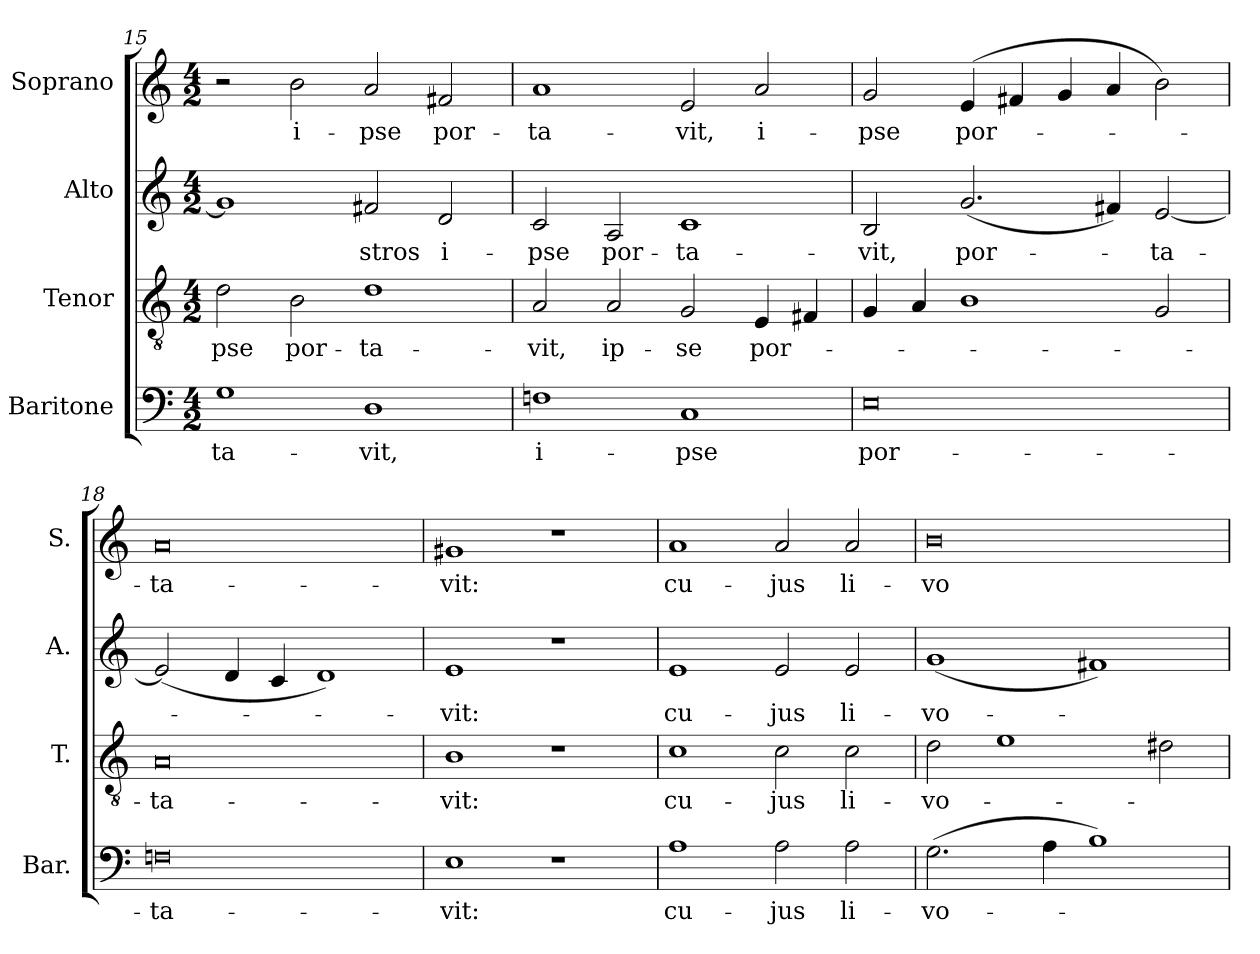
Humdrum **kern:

**kern	**text	**kern	**text	**kern	**text	**kern	**text
*part4	*part4	*part3	*part3	*part2	*part2	*part1	*part1
*staff4	*staff4	*staff3	*staff3	*staff2	*staff2	*staff1	*staff1
*I"Baritone	*	*I"Tenor	*	*I"Alto	*	*I"Soprano	*
*I'Bar.	*	*I'T.	*	*I'A.	*	*I'S.	*
*clefF4	*	*clefGv2	*	*clefG2	*	*clefG2	*
*	*	*ITrd7c12	*	*	*	*	*
*k[]	*	*k[]	*	*k[]	*	*k[]	*
*C:	*	*C:	*	*C:	*	*C:	*
*M4/2	*	*M4/2	*	*M4/2	*	*M4/2	*
=15	=15	=15	=15	=15	=15	=15	=15
!	!LO:LY:b:color=#000000	!	!	!	!	!	!
!	!	!	!LO:LY:b:color=#000000	!	!	!	!
1Gi	-ta-	2Di\	-pse	1gi]	.	2r	.
!	!	!	!LO:LY:b:color=#000000	!	!	!	!
!	!	!	!	!	!	!	!LO:LY:b:color=#000000
.	.	2BBi\	por-	.	.	2bi\	i-
!	!LO:LY:b:color=#000000	!	!	!	!	!	!
!	!	!	!LO:LY:b:color=#000000	!	!	!	!
!	!	!	!	!	!LO:LY:b:color=#000000	!	!
!	!	!	!	!	!	!	!LO:LY:b:color=#000000
1Di	-vit,	1Di	-ta-	2f#Xi/	-stros	2ai/	-pse
!	!	!	!	!	!LO:LY:b:color=#000000	!	!
!	!	!	!	!	!	!	!LO:LY:b:color=#000000
.	.	.	.	2di/	i-	2f#Xi/	por-
=16	=16	=16	=16	=16	=16	=16	=16
!	!LO:LY:b:color=#000000	!	!	!	!	!	!
!	!	!	!LO:LY:b:color=#000000	!	!	!	!
!	!	!	!	!	!LO:LY:b:color=#000000	!	!
!	!	!	!	!	!	!	!LO:LY:b:color=#000000
1Fni	i-	2AAi/	-vit,	2ci/	-pse	1ai	-ta-
!	!	!	!LO:LY:b:color=#000000	!	!	!	!
!	!	!	!	!	!LO:LY:b:color=#000000	!	!
.	.	2AAi/	ip-	2Ai/	por-	.	.
!	!LO:LY:b:color=#000000	!	!	!	!	!	!
!	!	!	!LO:LY:b:color=#000000	!	!	!	!
!	!	!	!	!	!LO:LY:b:color=#000000	!	!
!	!	!	!	!	!	!	!LO:LY:b:color=#000000
1Ci	-pse	2GGi/	-se	1ci	-ta-	2ei/	-vit,
!	!	!	!LO:LY:b:color=#000000	!	!	!	!
!	!	!	!	!	!	!	!LO:LY:b:color=#000000
.	.	4EEi/	por-	.	.	2ai/	i-
.	.	4FF#Xi/	.	.	.	.	.
=17	=17	=17	=17	=17	=17	=17	=17
!	!LO:LY:b:color=#000000	!	!	!	!	!	!
!	!	!	!	!	!LO:LY:b:color=#000000	!	!
!	!	!	!	!	!	!	!LO:LY:b:color=#000000
0Ei	por-	4GGi/	.	2Bi/	-vit,	2gi/	-pse
.	.	4AAi/	.	.	.	.	.
!	!	!	!	!	!LO:LY:b:color=#000000	!	!
!	!	!	!	!	!	!	!LO:LY:b:color=#000000
.	.	1BBi	.	(2.gi/	por-	(4ei/	por-
.	.	.	.	.	.	4f#Xi/	.
.	.	.	.	.	.	4gi/	.
.	.	.	.	4f#Xi/)	.	4ai/	.
!	!	!	!	!	!LO:LY:b:color=#000000	!	!
.	.	2GGi/	.	[2ei/	-ta-	2bi\)	.
=18	=18	=18	=18	=18	=18	=18	=18
!	!LO:LY:b:color=#000000	!	!	!	!	!	!
!	!	!	!LO:LY:b:color=#000000	!	!	!	!
!	!	!	!	!	!	!	!LO:LY:b:color=#000000
0Fni	-ta-	0AAi	-ta-	(2ei/]	.	0ai	-ta-
.	.	.	.	4di/	.	.	.
.	.	.	.	4ci/	.	.	.
.	.	.	.	1di)	.	.	.
=19	=19	=19	=19	=19	=19	=19	=19
!	!LO:LY:b:color=#000000	!	!	!	!	!	!
!	!	!	!LO:LY:b:color=#000000	!	!	!	!
!	!	!	!	!	!LO:LY:b:color=#000000	!	!
!	!	!	!	!	!	!	!LO:LY:b:color=#000000
1Ei	-vit:	1BBi	-vit:	1ei	-vit:	1g#Xi	-vit:
1r	.	1r	.	1r	.	1r	.
!!LO:LB:g=z
=20	=20	=20	=20	=20	=20	=20	=20
!	!LO:LY:b:color=#000000	!	!	!	!	!	!
!	!	!	!LO:LY:b:color=#000000	!	!	!	!
!	!	!	!	!	!LO:LY:b:color=#000000	!	!
!	!	!	!	!	!	!	!LO:LY:b:color=#000000
1Ai	cu-	1Ci	cu-	1ei	cu-	1ai	cu-
!	!LO:LY:b:color=#000000	!	!	!	!	!	!
!	!	!	!LO:LY:b:color=#000000	!	!	!	!
!	!	!	!	!	!LO:LY:b:color=#000000	!	!
!	!	!	!	!	!	!	!LO:LY:b:color=#000000
2Ai\	-jus	2Ci\	-jus	2ei/	-jus	2ai/	-jus
!	!LO:LY:b:color=#000000	!	!	!	!	!	!
!	!	!	!LO:LY:b:color=#000000	!	!	!	!
!	!	!	!	!	!LO:LY:b:color=#000000	!	!
!	!	!	!	!	!	!	!LO:LY:b:color=#000000
2Ai\	li-	2Ci\	li-	2ei/	li-	2ai/	li-
=21	=21	=21	=21	=21	=21	=21	=21
!	!LO:LY:b:color=#000000	!	!	!	!	!	!
!	!	!	!LO:LY:b:color=#000000	!	!	!	!
!	!	!	!	!	!LO:LY:b:color=#000000	!	!
!	!	!	!	!	!	!	!LO:LY:b:color=#000000
(2.Gi\	-vo-	2Di\	-vo-	(1gi	-vo-	0bi	-vo-
.	.	1Ei	.	.	.	.	.
4Ai\	.	.	.	.	.	.	.
1Bi)	.	.	.	1f#Xi)	.	.	.
.	.	2D#Xi\	.	.	.	.	.
=	=	=	=	=	=	=	=
*-	*-	*-	*-	*-	*-	*-	*-
